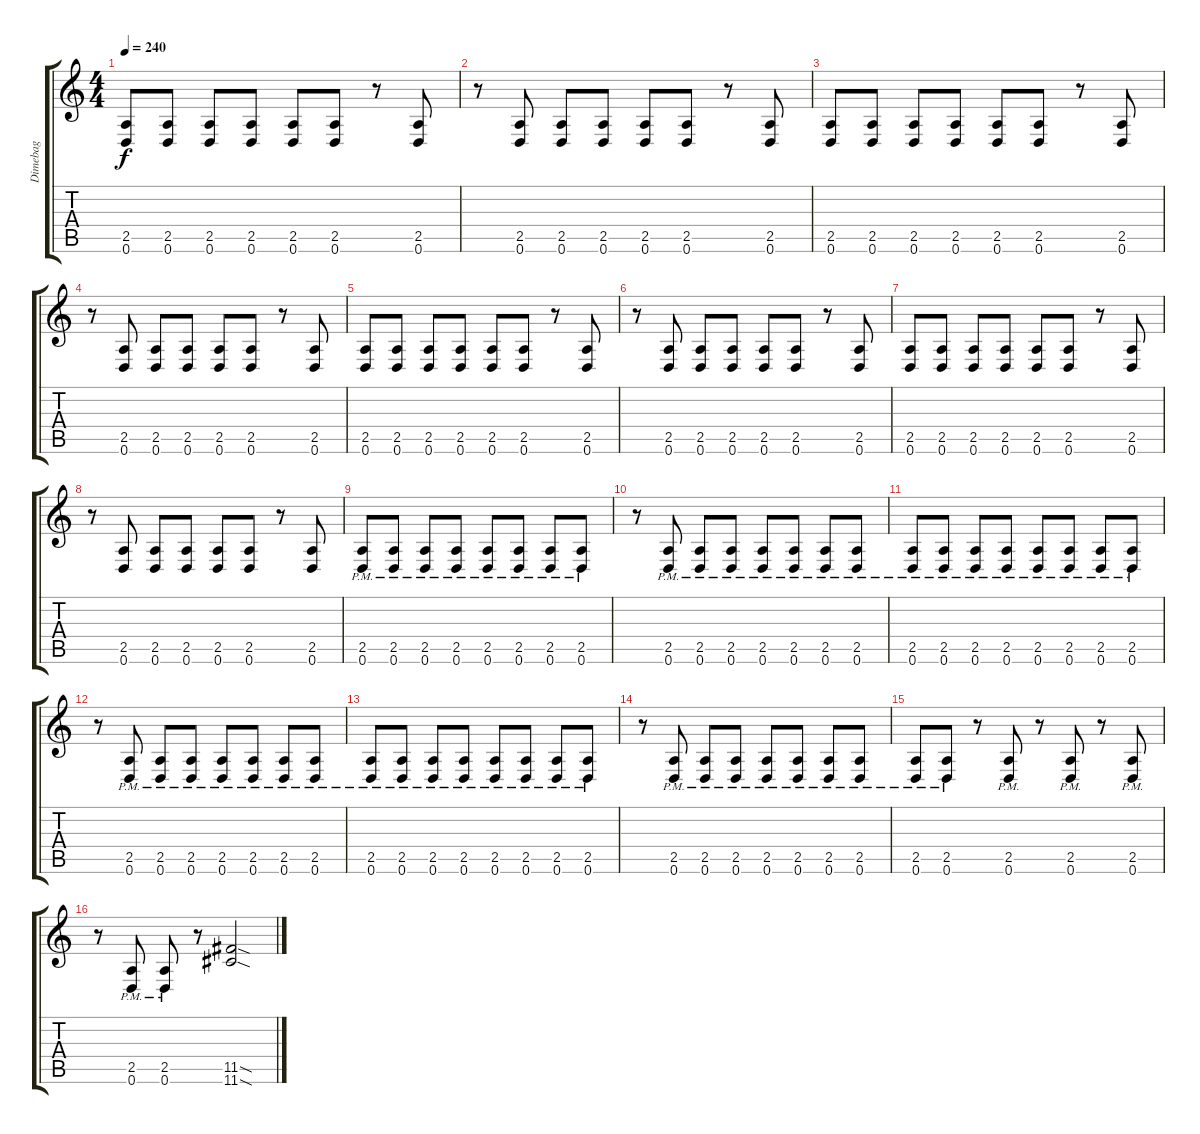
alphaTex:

\track ("Dimebag" "Dimebag") {instrument distortionguitar}
\staff {score tabs}
\tuning (D4 A3 F3 C3 G2 D2) {hide}
\ts (4 4)
\tempo 240
\clef g2
\ks c
(2.5 0.6).8{dy f instrument distortionguitar} (2.5 0.6).8 (2.5 0.6).8 (2.5 0.6).8 (2.5 0.6).8 (2.5 0.6).8 r.8 (2.5 0.6).8 |
r.8 (2.5 0.6).8 (2.5 0.6).8 (2.5 0.6).8 (2.5 0.6).8 (2.5 0.6).8 r.8 (2.5 0.6).8 |
(2.5 0.6).8 (2.5 0.6).8 (2.5 0.6).8 (2.5 0.6).8 (2.5 0.6).8 (2.5 0.6).8 r.8 (2.5 0.6).8 |
r.8 (2.5 0.6).8 (2.5 0.6).8 (2.5 0.6).8 (2.5 0.6).8 (2.5 0.6).8 r.8 (2.5 0.6).8 |
(2.5 0.6).8 (2.5 0.6).8 (2.5 0.6).8 (2.5 0.6).8 (2.5 0.6).8 (2.5 0.6).8 r.8 (2.5 0.6).8 |
r.8 (2.5 0.6).8 (2.5 0.6).8 (2.5 0.6).8 (2.5 0.6).8 (2.5 0.6).8 r.8 (2.5 0.6).8 |
(2.5 0.6).8 (2.5 0.6).8 (2.5 0.6).8 (2.5 0.6).8 (2.5 0.6).8 (2.5 0.6).8 r.8 (2.5 0.6).8 |
r.8 (2.5 0.6).8 (2.5 0.6).8 (2.5 0.6).8 (2.5 0.6).8 (2.5 0.6).8 r.8 (2.5 0.6).8 |
(2.5{pm} 0.6).8 (2.5{pm} 0.6).8 (2.5{pm} 0.6).8 (2.5{pm} 0.6).8 (2.5{pm} 0.6).8 (2.5{pm} 0.6).8 (2.5{pm} 0.6).8 (2.5{pm} 0.6).8 |
r.8 (2.5{pm} 0.6).8 (2.5{pm} 0.6).8 (2.5{pm} 0.6).8 (2.5{pm} 0.6).8 (2.5{pm} 0.6).8 (2.5{pm} 0.6).8 (2.5{pm} 0.6).8 |
(2.5{pm} 0.6).8 (2.5{pm} 0.6).8 (2.5{pm} 0.6).8 (2.5{pm} 0.6).8 (2.5{pm} 0.6).8 (2.5{pm} 0.6).8 (2.5{pm} 0.6).8 (2.5{pm} 0.6).8 |
r.8 (2.5{pm} 0.6).8 (2.5{pm} 0.6).8 (2.5{pm} 0.6).8 (2.5{pm} 0.6).8 (2.5{pm} 0.6).8 (2.5{pm} 0.6).8 (2.5{pm} 0.6).8 |
(2.5{pm} 0.6).8 (2.5{pm} 0.6).8 (2.5{pm} 0.6).8 (2.5{pm} 0.6).8 (2.5{pm} 0.6).8 (2.5{pm} 0.6).8 (2.5{pm} 0.6).8 (2.5{pm} 0.6).8 |
r.8 (2.5{pm} 0.6).8 (2.5{pm} 0.6).8 (2.5{pm} 0.6).8 (2.5{pm} 0.6).8 (2.5{pm} 0.6).8 (2.5{pm} 0.6).8 (2.5{pm} 0.6).8 |
(2.5{pm} 0.6).8 (2.5{pm} 0.6).8 r.8 (2.5{pm} 0.6).8 r.8 (2.5{pm} 0.6).8 r.8 (2.5{pm} 0.6).8 |
r.8 (2.5{pm} 0.6).8 (2.5{pm} 0.6).8 r.8 (11.5{sod} 11.6{sod}).2
